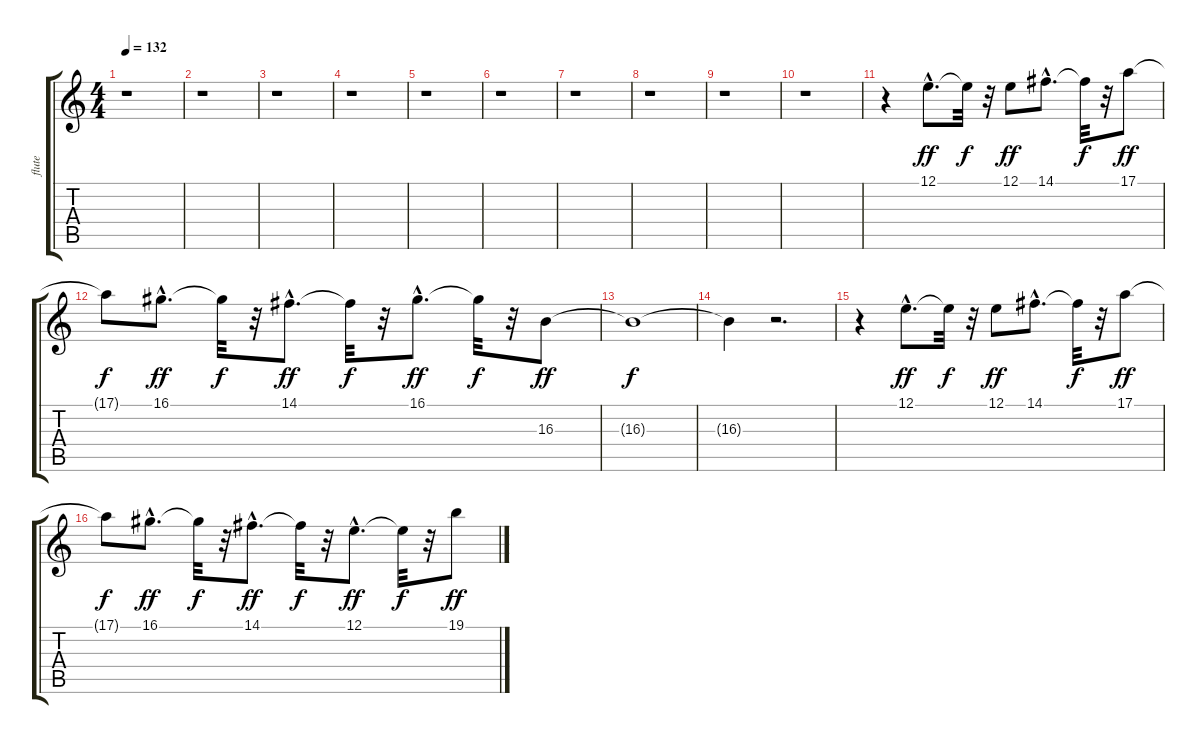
\track ("flute" "flute") {instrument flute}
\staff {score tabs}
\tuning (E4 B3 G3 D3 A2 E2) {hide}
\ts (4 4)
\tempo 132
\clef g2
\ks c
r.1{dy ff instrument flute} |
r.1 |
r.1 |
r.1 |
r.1 |
r.1 |
r.1 |
r.1 |
r.1 |
r.1 |
r.4 12.1{hac}.8{d} 12.1{t}.32{dy f} r.32 12.1.8{dy ff} 14.1{hac}.8{d} 14.1{t}.32{dy f} r.32 17.1.8{dy ff} |
17.1{t}.8{dy f} 16.1{hac}.8{d dy ff} 16.1{t}.32{dy f} r.32 14.1{hac}.8{d dy ff} 14.1{t}.32{dy f} r.32 16.1{hac}.8{d dy ff} 16.1{t}.32{dy f} r.32 16.3.8{dy ff} |
16.3{t}.1{dy f} |
16.3{t}.4 r.2{d} |
r.4 12.1{hac}.8{d dy ff} 12.1{t}.32{dy f} r.32 12.1.8{dy ff} 14.1{hac}.8{d} 14.1{t}.32{dy f} r.32 17.1.8{dy ff} |
17.1{t}.8{dy f} 16.1{hac}.8{d dy ff} 16.1{t}.32{dy f} r.32 14.1{hac}.8{d dy ff} 14.1{t}.32{dy f} r.32 12.1{hac}.8{d dy ff} 12.1{t}.32{dy f} r.32 19.1.8{dy ff}
